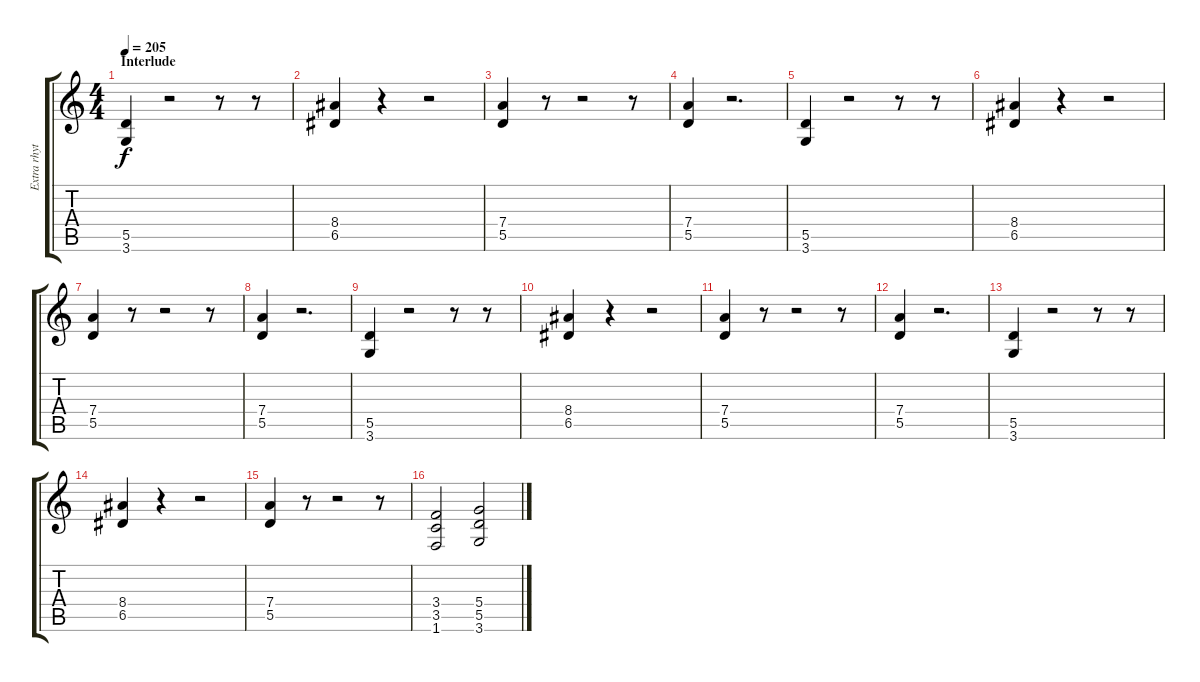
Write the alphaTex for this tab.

\track ("Extra rhytm for interlude" "Extra rhyt") {instrument distortionguitar}
\staff {score tabs}
\tuning (E4 B3 G3 D3 A2 E2) {hide}
\ts (4 4)
\section ("" "Interlude")
\tempo 205
\clef g2
\ks c
(5.5 3.6).4{dy f} r.2 r.8 r.8 |
(8.4 6.5).4 r.4 r.2 |
(7.4 5.5).4 r.8 r.2 r.8 |
(7.4 5.5).4 r.2{d} |
(5.5 3.6).4 r.2 r.8 r.8 |
(8.4 6.5).4 r.4 r.2 |
(7.4 5.5).4 r.8 r.2 r.8 |
(7.4 5.5).4 r.2{d} |
(5.5 3.6).4 r.2 r.8 r.8 |
(8.4 6.5).4 r.4 r.2 |
(7.4 5.5).4 r.8 r.2 r.8 |
(7.4 5.5).4 r.2{d} |
(5.5 3.6).4 r.2 r.8 r.8 |
(8.4 6.5).4 r.4 r.2 |
(7.4 5.5).4 r.8 r.2 r.8 |
(3.4 3.5 1.6).2 (5.4 5.5 3.6).2
